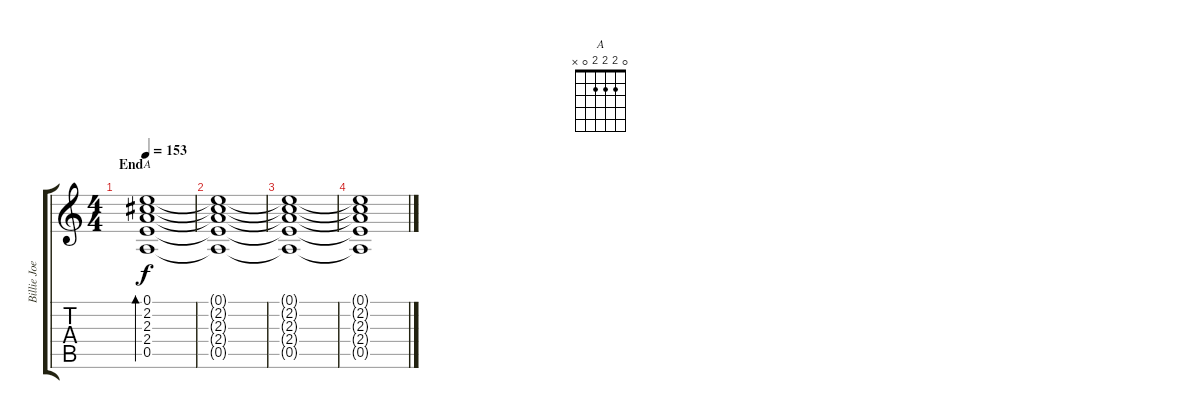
\track ("Billie Joe Armstrong (Acoustic Guitar 1)" "Billie Joe") {instrument acousticguitarnylon}
\staff {score tabs}
\tuning (E4 B3 G3 D3 A2 E2) {hide}
\chord ("A" 0 2 2 2 0 x)
\ts (4 4)
\section ("" "End")
\tempo 153
\clef g2
\ks c
(0.1 2.2 2.3 2.4 0.5).1{bd 60 ch "A" dy f} |
(0.1{t} 2.2{t} 2.3{t} 2.4{t} 0.5{t}).1 |
(0.1{t} 2.2{t} 2.3{t} 2.4{t} 0.5{t}).1 |
(0.1{t} 2.2{t} 2.3{t} 2.4{t} 0.5{t}).1
